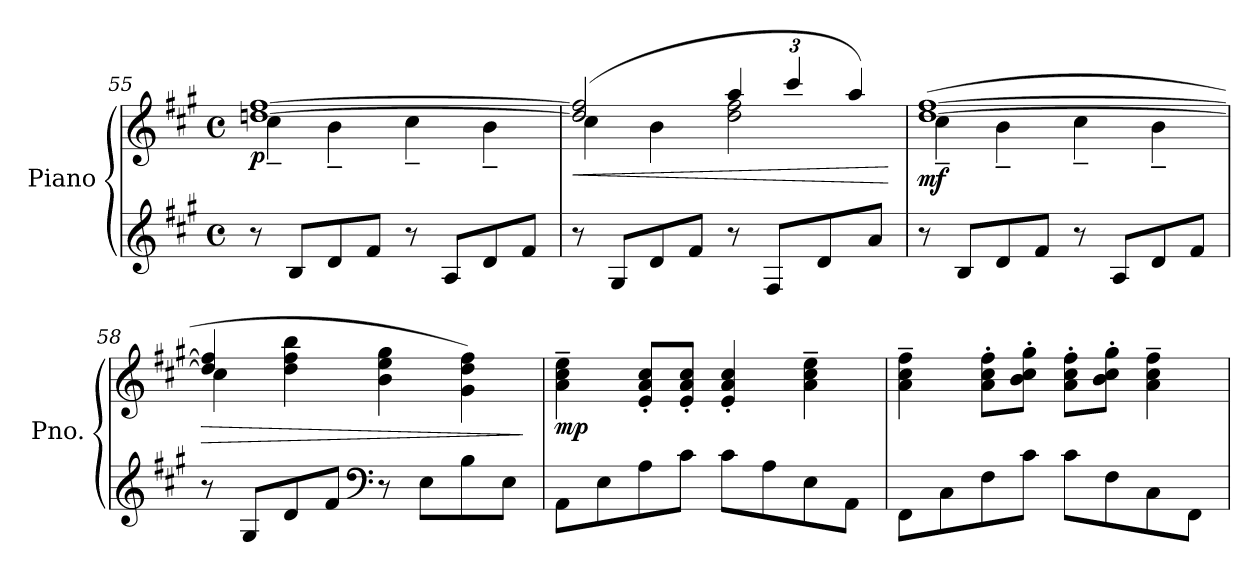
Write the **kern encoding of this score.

**kern	**kern	**dynam
*part1	*part1	*part1
*staff2	*staff1	*staff1/2
*I"Piano	*	*
*I'Pno.	*	*
*clefG2	*clefG2	*
*k[f#c#g#]	*k[f#c#g#]	*
*M4/4	*M4/4	*
*met(c)	*met(c)	*
=55	=55	=55
*	*^	*
!	!	!	!LO:DY:b
8r	[1ddn [1ff#	4cc#~\	p
8B/L	.	.	.
8d/	.	4b~\	.
8f#/J	.	.	.
8r	.	4cc#~\	.
8A/L	.	.	.
8d/	.	4b~\	.
8f#/J	.	.	.
!!LO:PB:g=z	!!
=56	=56	=56	=56
!	!	!	!LO:HP:b
8r	(>2dd/] 2ff#/]	4cc#\	<
8G#/L	.	.	.
8d/	.	4b\	.
8f#/J	.	.	.
*	*Xbrackettup	*	*
8r	6aa/	2dd\ 2ff#\	.
8F#/L	.	.	.
.	6ccc#/	.	.
8d/	.	.	.
.	6aa/)	.	.
8a/J	.	.	.
*	*v	*v	*
.	.	[
=57	=57	=57
*	*^	*
!	!	!	!LO:DY:b
8r	(>[1dd [1ff#	4cc#~\	mf
8B/L	.	.	.
8d/	.	4b~\	.
8f#/J	.	.	.
8r	.	4cc#~\	.
8A/L	.	.	.
8d/	.	4b~\	.
8f#/J	.	.	.
=58	=58	=58	=58
!	!	!	!LO:HP:b
8r	4dd/] 4ff#/]	4cc#\	>
8G#/L	.	.	.
8d/	4dd\ 4ff#\ 4bb\	4ryy	.
8f#/J	.	.	.
*clefF4	*	*	*
8r	4b\ 4ee\ 4gg#\	2ryy	.
8E\L	.	.	.
8B\	4g#\ 4dd\ 4ff#\)	.	.
8E\J	.	.	.
*	*v	*v	*
.	.	]
=59	=59	=59
!	!	!LO:DY:b
8AA\L	4a\~ 4cc#\~ 4ee\~	mp
8E\	.	.
8A\	8e/' 8a/' 8cc#/'L	.
8c#\J	8e/' 8a/' 8cc#/'J	.
8c#\L	4e/' 4a/' 4cc#/'	.
8A\	.	.
8E\	4a\~ 4cc#\~ 4ee\~	.
8AA\J	.	.
!!LO:LB:g=z
=60	=60	=60
8FF#\L	4a\~ 4cc#\~ 4ff#\~	.
8C#\	.	.
8F#\	8a\' 8cc#\' 8ff#\'L	.
8c#\J	8b\' 8cc#\' 8gg#\'J	.
8c#\L	8a\' 8cc#\' 8ff#\'L	.
8F#\	8b\' 8cc#\' 8gg#\'J	.
8C#\	4a\~ 4cc#\~ 4ff#\~	.
8FF#\J	.	.
=	=	=
*-	*-	*-
